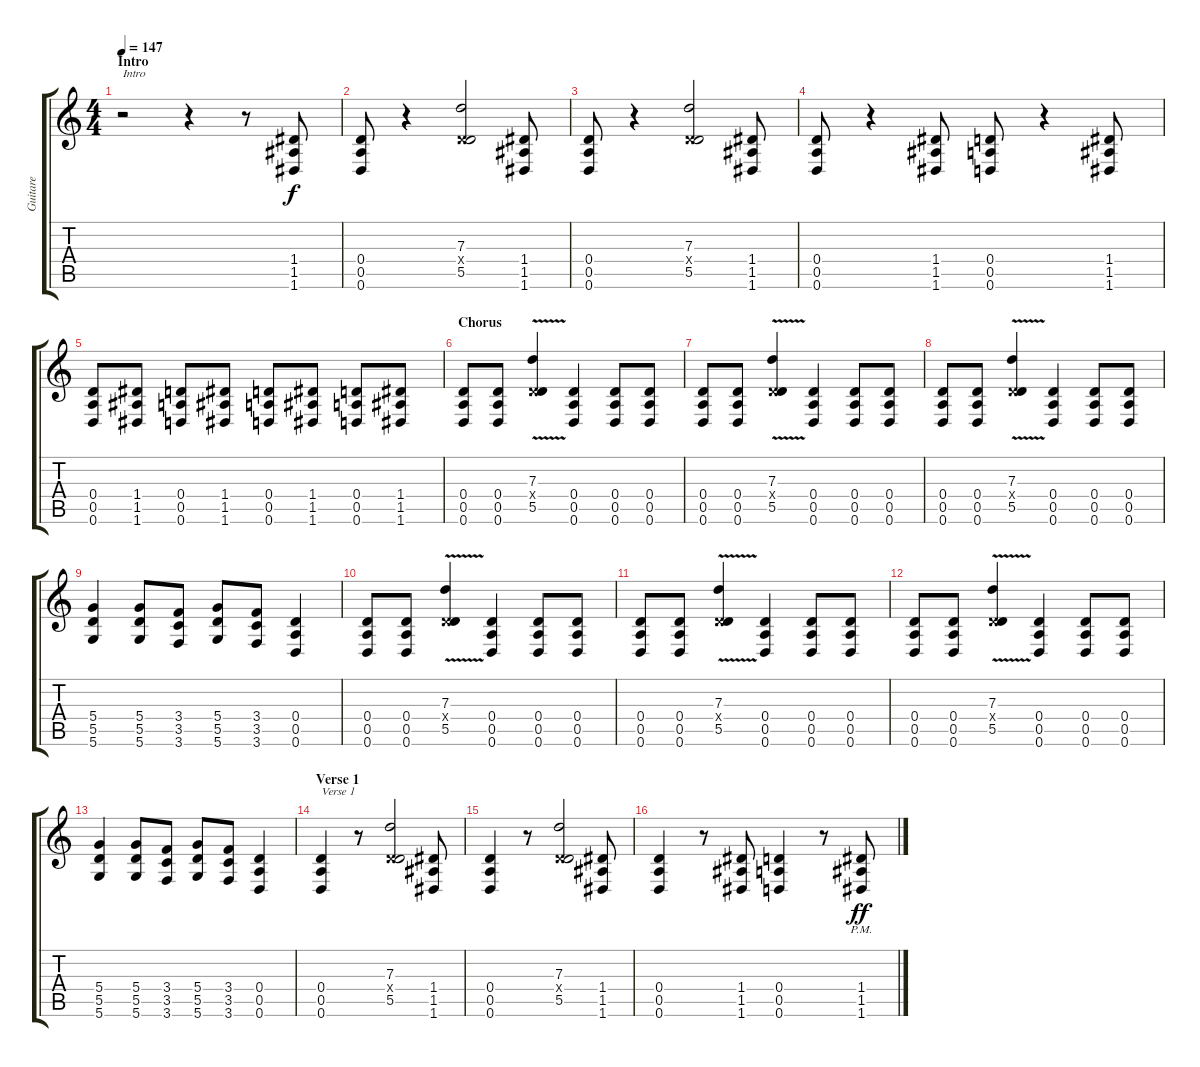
\track ("Guitare" "Guitare") {instrument distortionguitar}
\staff {score tabs}
\tuning (E4 B3 G3 D3 A2 D2) {hide}
\ts (4 4)
\section ("" "Intro")
\tempo 147
\clef g2
\ks c
r.2{txt "Intro" dy f instrument distortionguitar} r.4 r.8 (1.4 1.5 1.6).8 |
(0.4 0.5 0.6).8 r.4 (7.3 0.4{x} 5.5).2 (1.4 1.5 1.6).8 |
(0.4 0.5 0.6).8 r.4 (7.3 0.4{x} 5.5).2 (1.4 1.5 1.6).8 |
(0.4 0.5 0.6).8 r.4 (1.4 1.5 1.6).8 (0.4 0.5 0.6).8 r.4 (1.4 1.5 1.6).8 |
(0.4 0.5 0.6).8 (1.4 1.5 1.6).8 (0.4 0.5 0.6).8 (1.4 1.5 1.6).8 (0.4 0.5 0.6).8 (1.4 1.5 1.6).8 (0.4 0.5 0.6).8 (1.4 1.5 1.6).8 |
\section ("" "Chorus")
(0.4 0.5 0.6).8 (0.4 0.5 0.6).8 (7.3{v} 0.4{x} 5.5{v}).4 (0.4 0.5 0.6).4 (0.4 0.5 0.6).8 (0.4 0.5 0.6).8 |
(0.4 0.5 0.6).8 (0.4 0.5 0.6).8 (7.3{v} 0.4{x} 5.5{v}).4 (0.4 0.5 0.6).4 (0.4 0.5 0.6).8 (0.4 0.5 0.6).8 |
(0.4 0.5 0.6).8 (0.4 0.5 0.6).8 (7.3{v} 0.4{x} 5.5{v}).4 (0.4 0.5 0.6).4 (0.4 0.5 0.6).8 (0.4 0.5 0.6).8 |
(5.4 5.5 5.6).4 (5.4 5.5 5.6).8 (3.4 3.5 3.6).8 (5.4 5.5 5.6).8 (3.4 3.5 3.6).8 (0.4 0.5 0.6).4 |
(0.4 0.5 0.6).8 (0.4 0.5 0.6).8 (7.3{v} 0.4{x} 5.5{v}).4 (0.4 0.5 0.6).4 (0.4 0.5 0.6).8 (0.4 0.5 0.6).8 |
(0.4 0.5 0.6).8 (0.4 0.5 0.6).8 (7.3{v} 0.4{x} 5.5{v}).4 (0.4 0.5 0.6).4 (0.4 0.5 0.6).8 (0.4 0.5 0.6).8 |
(0.4 0.5 0.6).8 (0.4 0.5 0.6).8 (7.3{v} 0.4{x} 5.5{v}).4 (0.4 0.5 0.6).4 (0.4 0.5 0.6).8 (0.4 0.5 0.6).8 |
(5.4 5.5 5.6).4 (5.4 5.5 5.6).8 (3.4 3.5 3.6).8 (5.4 5.5 5.6).8 (3.4 3.5 3.6).8 (0.4 0.5 0.6).4 |
\section ("" "Verse 1")
(0.4 0.5 0.6).4{txt "Verse 1"} r.8 (7.3 0.4{x} 5.5).2 (1.4 1.5 1.6).8 |
(0.4 0.5 0.6).4 r.8 (7.3 0.4{x} 5.5).2 (1.4 1.5 1.6).8 |
(0.4 0.5 0.6).4 r.8 (1.4 1.5 1.6).8 (0.4 0.5 0.6).4 r.8 (1.4{pm} 1.5{pm} 1.6{pm}).8{dy ff}
